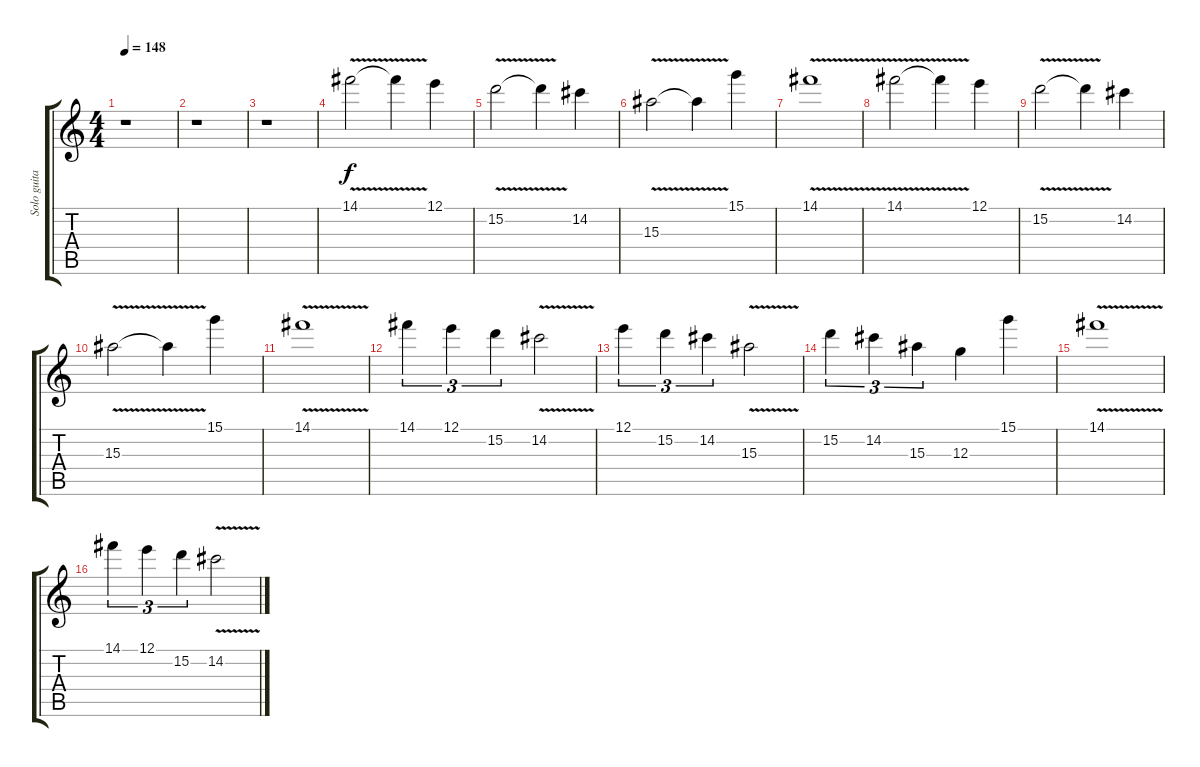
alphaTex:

\track ("Solo guitar 1" "Solo guita") {instrument overdrivenguitar}
\staff {score tabs}
\tuning (E4 B3 G3 D3 A2 E2) {hide}
\ts (4 4)
\tempo 148
\clef g2
\ks c
r.1{dy f} |
r.1 |
r.1 |
14.1{v}.2 14.1{t}.4 12.1.4 |
15.2{v}.2 15.2{t}.4 14.2.4 |
15.3{v}.2 15.3{t}.4 15.1.4 |
14.1{v}.1 |
14.1{v}.2 14.1{t}.4 12.1.4 |
15.2{v}.2 15.2{t}.4 14.2.4 |
15.3{v}.2 15.3{t}.4 15.1.4 |
14.1{v}.1 |
14.1.4{tu (3 2)} 12.1.4{tu (3 2)} 15.2.4{tu (3 2)} 14.2{v}.2 |
12.1.4{tu (3 2)} 15.2.4{tu (3 2)} 14.2.4{tu (3 2)} 15.3{v}.2 |
15.2.4{tu (3 2)} 14.2.4{tu (3 2)} 15.3.4{tu (3 2)} 12.3.4 15.1.4 |
14.1{v}.1 |
14.1.4{tu (3 2)} 12.1.4{tu (3 2)} 15.2.4{tu (3 2)} 14.2{v}.2
